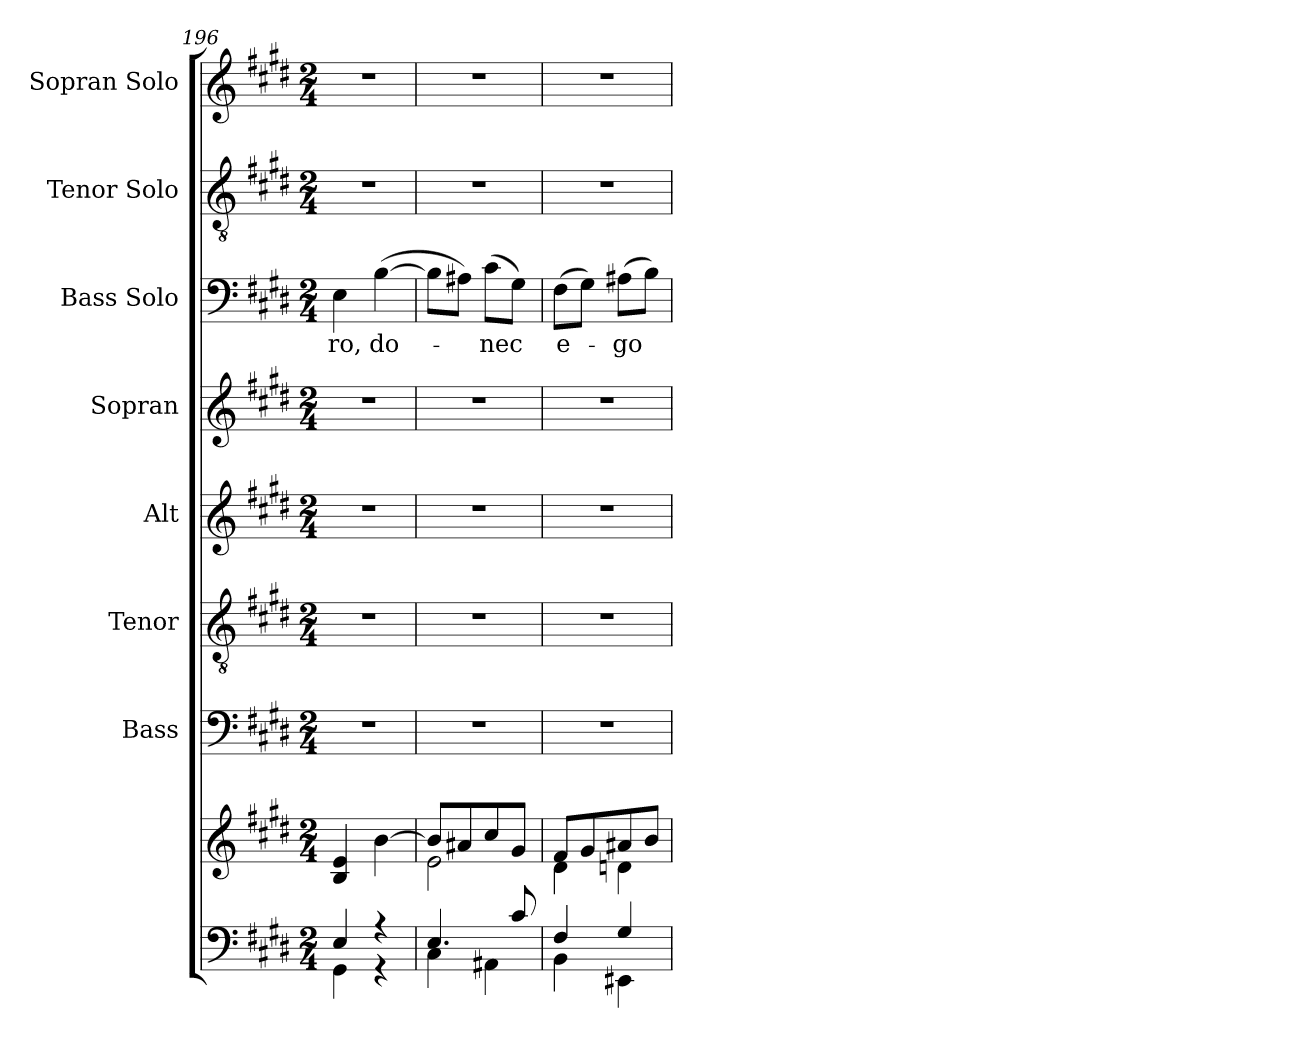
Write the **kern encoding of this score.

**kern	**kern	**kern	**kern	**kern	**kern	**kern	**text	**kern	**kern
*part8	*part8	*part7	*part6	*part5	*part4	*part3	*part3	*part2	*part1
*staff9	*staff8	*staff7	*staff6	*staff5	*staff4	*staff3	*staff3	*staff2	*staff1
*	*	*I"Bass	*I"Tenor	*I"Alt	*I"Sopran	*I"Bass Solo	*	*I"Tenor Solo	*I"Sopran Solo
*	*	*I'B.	*I'T.	*I'A.	*I'S.	*I'B. Solo	*	*I'T. Solo	*I'S. Solo
!!LO:PB:g=z
*clefF4	*clefG2	*clefF4	*clefGv2	*clefG2	*clefG2	*clefF4	*	*clefGv2	*clefG2
*k[f#c#g#d#]	*k[f#c#g#d#]	*k[f#c#g#d#]	*k[f#c#g#d#]	*k[f#c#g#d#]	*k[f#c#g#d#]	*k[f#c#g#d#]	*	*k[f#c#g#d#]	*k[f#c#g#d#]
*E:	*E:	*E:	*E:	*E:	*E:	*E:	*	*E:	*E:
*M2/4	*M2/4	*M2/4	*M2/4	*M2/4	*M2/4	*M2/4	*	*M2/4	*M2/4
=196	=196	=196	=196	=196	=196	=196	=196	=196	=196
*^	*	*	*	*	*	*	*	*	*
!	!	!	!	!	!	!	!	!LO:LY:b	!	!
4E/	4GG#\	4B/ 4e/	2r	2r	2r	2r	4E\	-ro,	2r	2r
!	!	!	!	!	!	!	!	!LO:LY:b	!	!
4r	4r	[4b\	.	.	.	.	(>[4B\	do-	.	.
=197	=197	=197	=197	=197	=197	=197	=197	=197	=197	=197
*	*	*^	*	*	*	*	*	*	*	*
4.E/	4C#\	8b/L]	2e\	2r	2r	2r	2r	8B\L]	.	2r	2r
.	.	8a#X/	.	.	.	.	.	8A#X\J)	.	.	.
!	!	!	!	!	!	!	!	!	!LO:LY:b	!	!
.	4AA#X\	8cc#/	.	.	.	.	.	(>8c#\L	-nec	.	.
8c#/	.	8g#/J	.	.	.	.	.	8G#\J)	.	.	.
=198	=198	=198	=198	=198	=198	=198	=198	=198	=198	=198	=198
!	!	!	!	!	!	!	!	!	!LO:LY:b	!	!
4F#/	4BB\	8f#/L	4d#\	2r	2r	2r	2r	(>8F#\L	e-	2r	2r
.	.	8g#/	.	.	.	.	.	8G#\J)	.	.	.
!	!	!	!	!	!	!	!	!	!LO:LY:b	!	!
4G#/	4EE#X\	8a#X/	4dn\	.	.	.	.	(>8A#X\L	-go	.	.
.	.	8b/J	.	.	.	.	.	8B\J)	.	.	.
*v	*v	*	*	*	*	*	*	*	*	*	*
*	*v	*v	*	*	*	*	*	*	*	*
=	=	=	=	=	=	=	=	=	=
*-	*-	*-	*-	*-	*-	*-	*-	*-	*-
